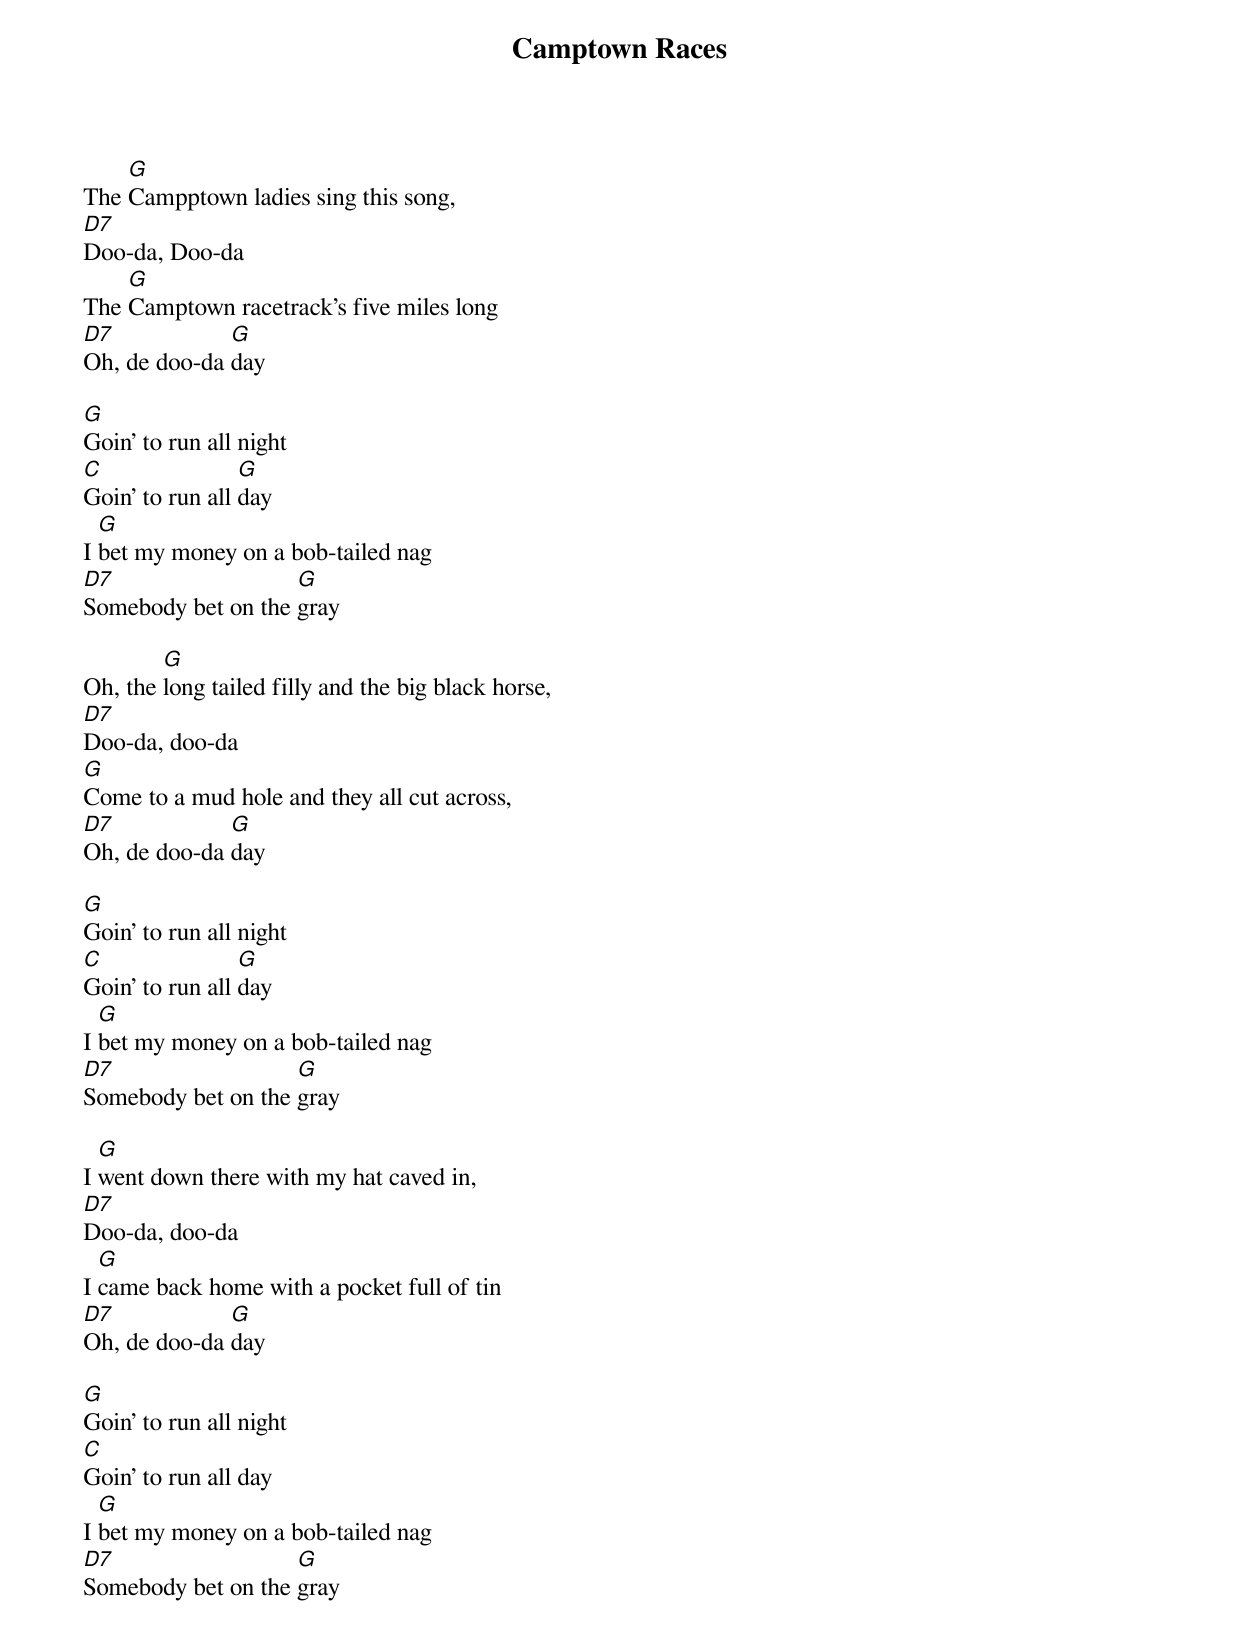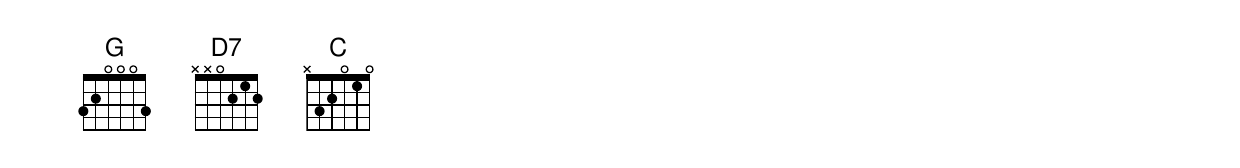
Camptown Races

    G
The Campptown ladies sing this song,
D7
Doo-da, Doo-da
    G
The Camptown racetrack's five miles long
D7            G
Oh, de doo-da day

G
Goin' to run all night
C                G
Goin' to run all day
  G
I bet my money on a bob-tailed nag
D7                  G
Somebody bet on the gray

        G
Oh, the long tailed filly and the big black horse,
D7
Doo-da, doo-da
G
Come to a mud hole and they all cut across,
D7            G
Oh, de doo-da day

G
Goin' to run all night
C                G
Goin' to run all day
  G
I bet my money on a bob-tailed nag
D7                  G
Somebody bet on the gray

  G
I went down there with my hat caved in,
D7
Doo-da, doo-da
  G
I came back home with a pocket full of tin
D7            G
Oh, de doo-da day

G
Goin' to run all night
C
Goin' to run all day
  G
I bet my money on a bob-tailed nag
D7                  G
Somebody bet on the gray
